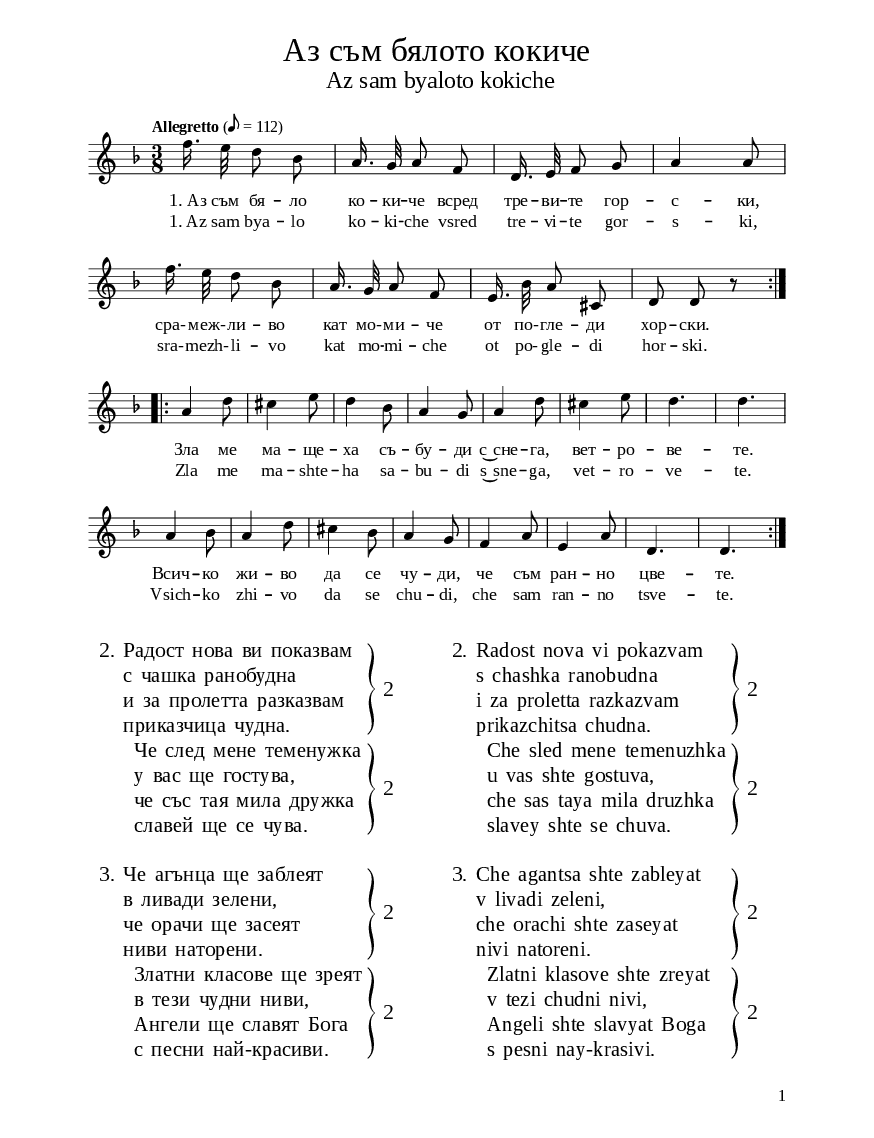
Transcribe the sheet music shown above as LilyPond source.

  \version "2.24.1"

% include paper part and global functions
\include "include/globals.ily"

"rightBraces047" = \markup {
  \column {
    % repeat braces
    \translate #'(0 . -3.1 )
    \right-brace #44

    \translate #'(0 . -5.2 )
    \right-brace #44

    \translate #'(0 . -7.6 )
    \right-brace #44

    \translate #'(0 . -5.2 )
    \right-brace #44

  }
  \column {
    % repeat numbers
    \translate #'(0 . -3.7 )
    2

    \translate #'(0 . -9.3 )
    2

    \translate #'(0 . -11.9 )
    2

    \translate #'(0 . -9.7 )
    2
  }
}

\bookpart {
  \label #'ref047
  \tocItem \markup "Аз съм бялото кокиче –  Аz sam byaloto kokiche"
  \include "include/bookpart-paper.ily"
  \score {
    \include "include/score-layout.ily"


    \new Voice \absolute  {
      \clef treble
      \key d \minor
      \time 3/8
      \tempoFunc "Allegretto" 8 "112"
      \autoBeamOff

      f''16. e''32 d''8 bes' | a'16. g'32 a'8 f' | d'16. e'32 f'8 g' | a'4 a'8 \break |
      f''16. e''32 d''8 bes' | a'16. g'32 a'8 f' | e'16. bes'32 a'8 cis' | d'8 d' r | \bar ":|." \break
      \repeat volta 2 {
        \bar ":|.|:"
        a'4 d''8 | cis''4 e''8 | d''4 bes'8 | a'4 g'8 | a'4 d''8 | cis''4 e''8 | d''4. |  d''4. \break | % 17
        a'4 bes'8 | a'4 d''8 | cis''4 bes'8 |  a'4 g'8 | f'4 a'8 | e'4 a'8 |  d'4. | d'4.
      } \break |
    }

    \addlyrics {
      "1. Аз" съм бя -- ло ко -- ки -- че
      всред тре -- ви -- те гор -- с -- ки,
      "сра-" -- "меж-" -- ли -- во кат "мо-" -- ми -- че
      от "по-" -- гле -- ди хор -- ски. Зла ме ма -- ще -- ха съ -- бу -- ди
      с~сне -- га, вет -- ро -- ве -- те.
      Всич -- ко жи -- во да се чу -- ди,
      че съм ран -- но цве -- те.}
      \addlyrics {
        "1. Az" sam bya -- lo ko -- ki -- che
        vsred tre -- vi -- te gor -- s -- ki,
        "sra-" -- "mezh-" -- li -- vo kat mo -- mi -- che
        ot "po-" -- gle -- di hor -- ski. Zla me ma -- shte -- ha sa -- bu -- di
        s~sne -- ga, vet -- ro -- ve -- te.
        Vsich -- ko zhi -- vo da se chu -- di,
        che sam ran -- no tsve -- te.}
        \header {
          title = \titleFunc "Аз съм бялото кокиче" " Аz sam byaloto kokiche"
        }

        \midi{}

      } % score

      \markup \fontsize #bgCoupletFontSize {
        \hspace #1
        \override #`(baseline-skip . ,bgCoupletBaselineSkip)
        \column {
          \line {    2. Радост нова ви показвам }
          \line {   "   " с чашка ранобудна }
          \line {   "   " и за пролетта разказвам }
          \line {   "   " приказчица чудна. }

          \line {  "     " Че след мене теменужка  }
          \line {   "     " у вас ще гостува, }
          \line {   "     " че със тая мила дружка }
          \line {   "     " славей ще се чува. }

          \line { " " }
          \line { 3. Че агънца ще заблеят  }
          \line {   "   " в ливади зелени, }
          \line {   "   " че орачи ще засеят }
          \line {   "   " ниви наторени. }

          \line { "     " Златни класове ще зреят  }
          \line {   "     " в тези чудни ниви, }
          \line {   "     " Ангели ще славят Бога }
          \line {   "     " с песни най-красиви. }
        }  \"rightBraces047"

        \hspace #5
        \override #`(baseline-skip . ,bgCoupletBaselineSkip)
        \column {
          \line {    2. Radost nova vi pokazvam }
          \line {   "   " s chashka ranobudna }
          \line {   "   " i za proletta razkazvam }
          \line {   "   " prikazchitsa chudna. }

          \line {  "     " Che sled mene temenuzhka  }
          \line {   "     " u vas shte gostuva, }
          \line {   "     " che sas taya mila druzhka }
          \line {   "     " slavey shte se chuva. }

          \line { " " }
          \line { 3. Che agantsa shte zableyat  }
          \line {   "   " v livadi zeleni, }
          \line {   "   " che orachi shte zaseyat }
          \line {   "   " nivi natoreni. }

          \line { "     " Zlatni klasove shte zreyat  }
          \line {   "     " v tezi chudni nivi, }
          \line {   "     " Angeli shte slavyat Boga }
          \line {   "     " s pesni nay-krasivi. }
        }  \"rightBraces047" %column
      }  % markup

      \pageBreak

      % include foreign translation(s) of the song
      \version "2.24.1"

\markup \fill-line { \fontsize #deTitleFontSize " Ich bin das weiße Schneeglöckchen" }
\markup \null
\markup \null
\markup \fontsize #deCoupletFontSize {
  \hspace #10
  \override #`(baseline-skip . ,deCoupletBaselineSkip)

  \column {
    \line {1. Ich bin das weiße Schneeglöckchen}

    \line { "   "inmitten der Gräser des Waldes,}

    \line { "   "schüchtern wie ein junges Mädchen }

    \line { "   "unter den Blicken der Menschen. }

    \line { "     "Die böse Stiefmutter hat mich geweckt, }

    \line { "     "mit dem Schnee und mit dem Wind. }

    \line { "     "Alles Lebendige wundert sich, }

    \line { "     "dass ich eine frühe Blume bin.}

    \line { "   " }

    \line { 2. Neue Freude zeige ich euch}

    \line { "   "mit einem früh erwachten Glöckchen,}

    \line { "   "und erzähle über den Frühling}

    \line { "   "ein wunderbares Märchen,}

    \line { "     "Dass nach mir das Veilchen}

    \line { "     "bei euch Gast sein wird, }

    \line { "     "und dass man mit dieser lieben Freundin}

    \line { "     "die Nachtigall hören wird.}
    \line { "   " }

    \line { 3. Dass Lämmer blöken werden}

    \line { "   "auf grünen Weiden, }

    \line { "   "die Bauern werden }

    \line { "   "die gedüngten Felder säen.}

    \line { "     "Goldene Ähren werden reifen,}

    \line { "     "auf diesen wunderbaren Feldern.}

    \line { "     "Engel werden Gott lobpreisen }

    \line { "     "mit den allerschönsten Liedern.}
  }
}


    } % bookpart
